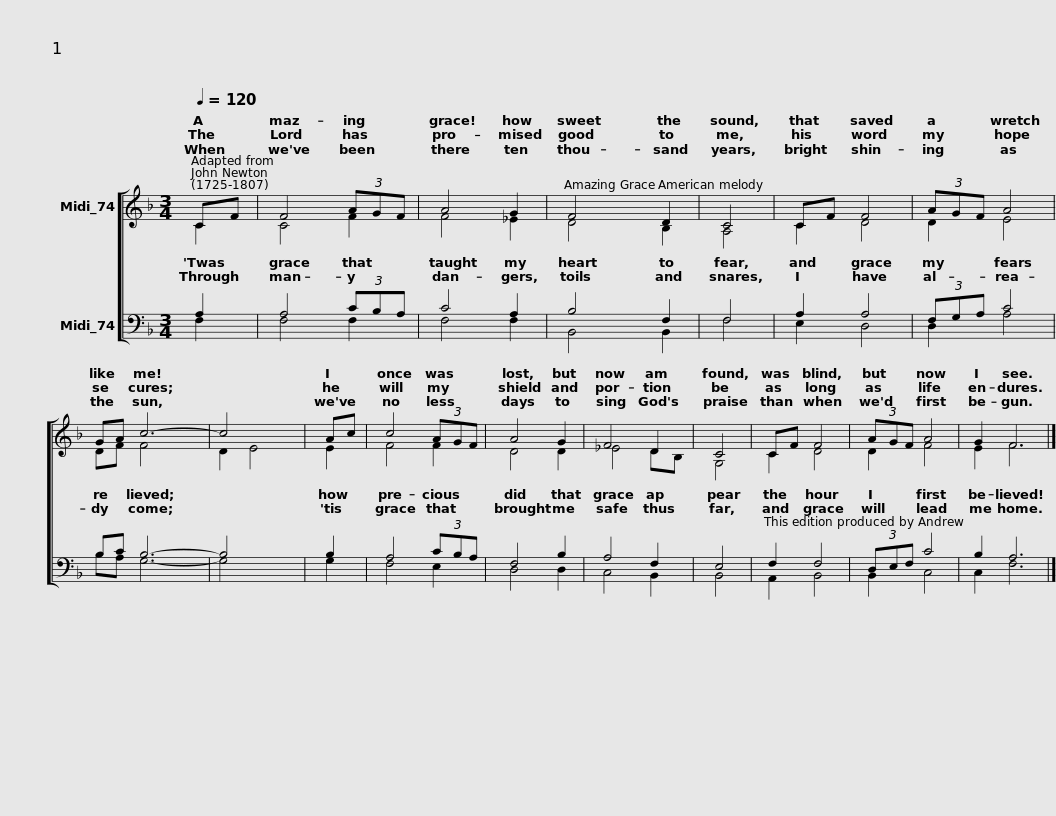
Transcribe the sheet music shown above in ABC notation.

X:1
%%score [ ( 1 2 ) ( 3 4 ) ]
L:1/8
Q:1/4=120
M:3/4
I:linebreak $
K:F
V:1 treble
V:2 treble
V:3 bass
V:4 bass
V:1
 CF | F4 (3AGF | A4 G2 | F4 D2 | C4 |$ %5
 CF F4 | (3AGF A4 | GA c6- | c4 x2 |$ Ac | %10
 c4 (3AGF | A4 G2 | F4 D2 | C4 |$ CF F4 | %15
 (3AGF A4 | G2 F6 |] %17
V:2
 C2 | C4 F2 | F4 _E2 | D4 B,2 | A,4 |$ %5
 C2 D4 | D2 E4 | DF F4 x2 | D2 E4 |$ E2 | %10
 F4 F2 | D4 D2 | _E4 DB, | G,4 |$ C2 D4 | %15
 D2 F4 | E2 F6 |] %17
V:3
 A,2 | A,4 (3CB,A, | C4 A,2 | B,4 F,2 | F,4 |$ %5
 A,2 A,4 | (3F,G,A, C4 | B,C B,6- | B,4 x2 |$ B,2 | %10
 A,4 (3CB,A, | F,4 B,2 | A,4 F,2 | E,4 |$ F,2 F,4 | %15
 (3D,E,F, C4 | B,2 A,6 |] %17
V:4
 F,2 | F,4 F,2 | F,4 F,2 | B,,4 B,,2 | F,4 |$ %5
 E,2 D,4 | D,2 A,4 | B,A, G,6- | G,4 x2 |$ G,2 | %10
 F,4 E,2 | D,4 D,2 | C,4 B,,2 | B,,4 |$ A,,2 B,,4 | %15
 B,,2 C,4 | C,2 F,6 |] %17
